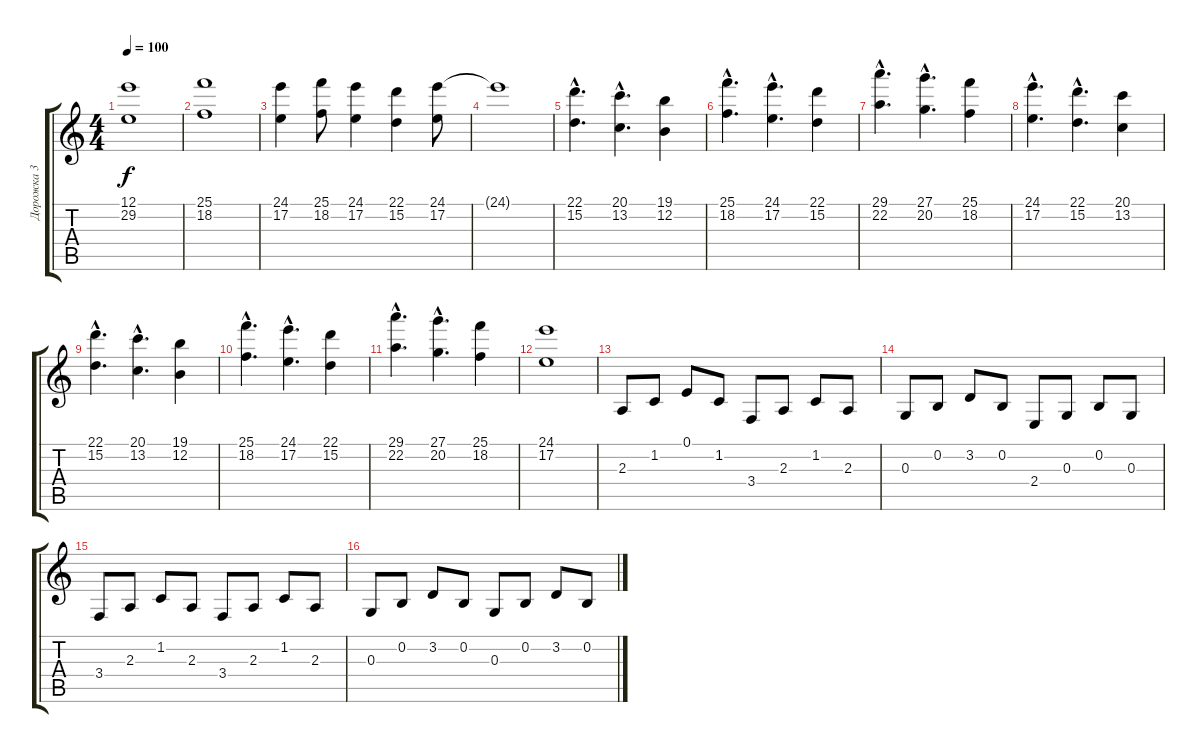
\track ("Дорожка 3" "Дорожка 3") {instrument electricpiano2}
\staff {score tabs}
\tuning (E4 B3 G3 D3 A2 E2) {hide}
\ts (4 4)
\tempo 100
\clef g2
\ks c
(12.1 29.2).1{dy f instrument pad1newage} |
(25.1 18.2).1 |
(24.1 17.2).4 (25.1 18.2).8 (24.1 17.2).4 (22.1 15.2).4 (24.1 17.2).8 |
24.1{t}.1 |
(22.1{hac} 15.2{hac}).4{d} (20.1{hac} 13.2{hac}).4{d} (19.1 12.2).4 |
(25.1{hac} 18.2{hac}).4{d} (24.1{hac} 17.2{hac}).4{d} (22.1 15.2).4 |
(29.1{hac} 22.2{hac}).4{d} (27.1{hac} 20.2{hac}).4{d} (25.1 18.2).4 |
(24.1{hac} 17.2{hac}).4{d} (22.1{hac} 15.2{hac}).4{d} (20.1 13.2).4 |
(22.1{hac} 15.2{hac}).4{d} (20.1{hac} 13.2{hac}).4{d} (19.1 12.2).4 |
(25.1{hac} 18.2{hac}).4{d} (24.1{hac} 17.2{hac}).4{d} (22.1 15.2).4 |
(29.1{hac} 22.2{hac}).4{d} (27.1{hac} 20.2{hac}).4{d} (25.1 18.2).4 |
(24.1 17.2).1 |
2.3.8{instrument electricpiano2} 1.2.8 0.1.8 1.2.8 3.4.8 2.3.8 1.2.8 2.3.8 |
0.3.8 0.2.8 3.2.8 0.2.8 2.4.8 0.3.8 0.2.8 0.3.8 |
3.4.8 2.3.8 1.2.8 2.3.8 3.4.8 2.3.8 1.2.8 2.3.8 |
0.3.8 0.2.8 3.2.8 0.2.8 0.3.8 0.2.8 3.2.8 0.2.8
